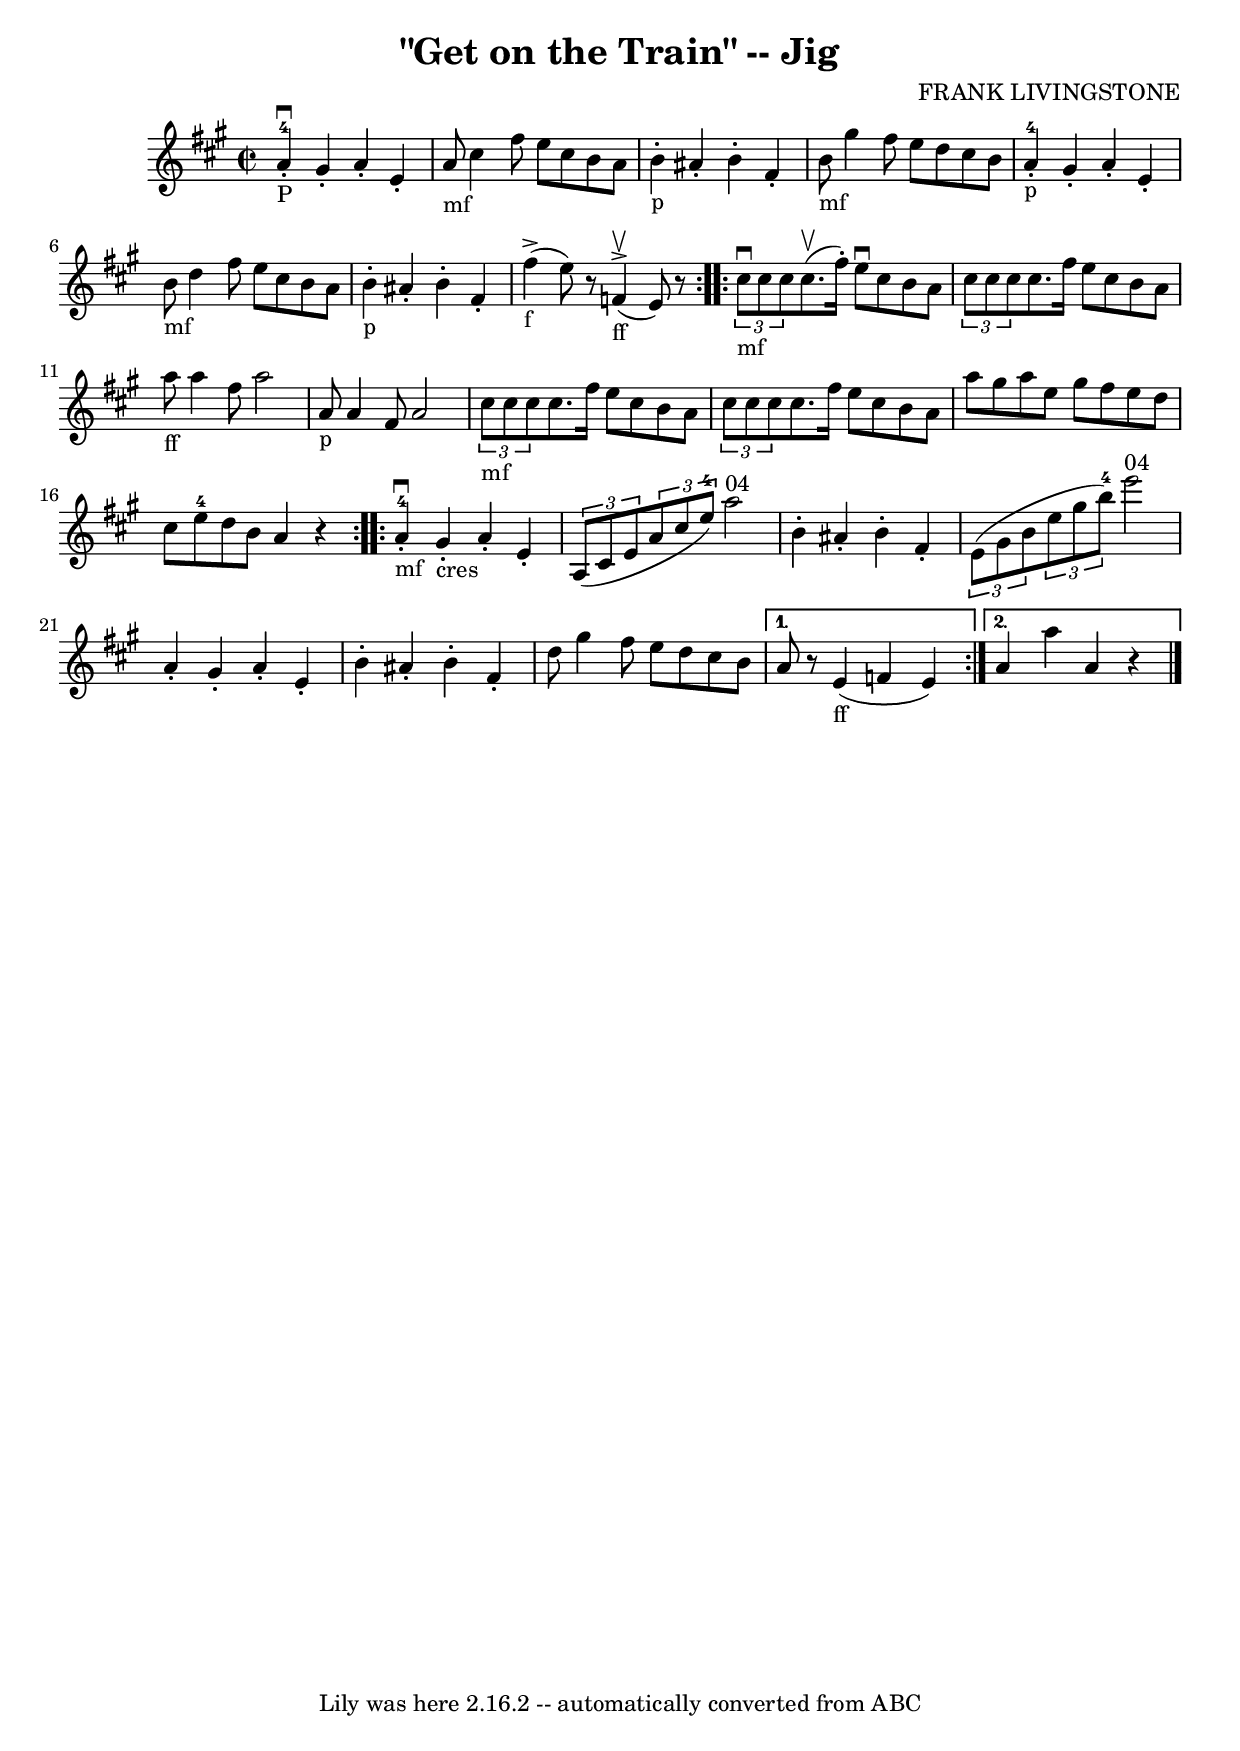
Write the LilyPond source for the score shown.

\version "2.7.40"
\include "Mammoth.ily"
\header {
	book = "Ryan's Mammoth Collection"
	composer = "FRANK LIVINGSTONE"
	crossRefNumber = "1"
	footnotes = "\\\\114 644"
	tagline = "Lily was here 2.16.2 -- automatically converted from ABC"
	title = "\"Get on the Train\" -- Jig"
}
voicedefault =  {
\set Score.defaultBarType = "empty"

\repeat volta 2 {
\override Staff.TimeSignature #'style = #'C
 \time 2/2 \key a \major a'4-4_"P"^\downbow-. gis'4 -. a'4 -.   
e'4 -.   |
 a'8_"mf" cis''4 fis''8 e''8 cis''8 b'8    
a'8    |
 b'4_"p"-. ais'4 -. b'4 -. fis'4 -.   |
       
b'8_"mf" gis''4 fis''8 e''8 d''8 cis''8 b'8    |
       
 a'4-4_"p"-. gis'4 -. a'4 -. e'4 -.   |
 b'8_"mf" d''4   
 fis''8 e''8 cis''8 b'8 a'8    |
 b'4_"p"-. ais'4 -.   
b'4 -. fis'4 -.   |
 fis''4_"f"^\accent(e''8)   r8 f'4 
_"ff"^\accent^\upbow(e'8)   r8   }     \repeat volta 2 {   \times 2/3 {   
cis''8_"mf"^\downbow cis''8 cis''8  } cis''8.^\upbow(fis''16 -.)  
 e''8^\downbow cis''8 b'8 a'8    |
   \times 2/3 { cis''8    
cis''8 cis''8  } cis''8. fis''16 e''8 cis''8 b'8 a'8    
|
 a''8_"ff" a''4 fis''8 a''2    |
 a'8_"p"   
a'4 fis'8 a'2    |
     \times 2/3 { cis''8_"mf" cis''8    
cis''8  } cis''8. fis''16 e''8 cis''8 b'8 a'8    |
   
\times 2/3 { cis''8 cis''8 cis''8  } cis''8. fis''16 e''8    
cis''8 b'8 a'8    |
 a''8 gis''8 a''8 e''8 gis''8    
fis''8 e''8 d''8    |
 cis''8 e''8-4 d''8 b'8 a'4 
   r4   }     \repeat volta 2 { a'4-4_"mf"^\downbow-. gis'4_"cres"-.  
 a'4 -. e'4 -.   |
   \times 2/3 { a8 (cis'8 e'8  }   
\times 2/3 { a'8 cis''8 e''8-4) } a''2^"04"   |
     
b'4 -. ais'4 -. b'4 -. fis'4 -.   |
   \times 2/3 { e'8 (gis'8 
 b'8  }   \times 2/3 { e''8 gis''8 b''8-4) } e'''2^"04"   
|
 a'4 -. gis'4 -. a'4 -. e'4 -.   |
 b'4 -. ais'4 -. 
 b'4 -. fis'4 -.   |
 d''8 gis''4 fis''8 e''8 d''8    
cis''8 b'8    } \alternative{{ a'8    r8 e'4_"ff"(f'4 e'4)   
} { a'4 a''4 a'4    r4   |
   \bar "|."   }}
}

\score{
    <<

	\context Staff="default"
	{
	    \voicedefault 
	}

    >>
	\layout {
	}
	\midi {}
}
